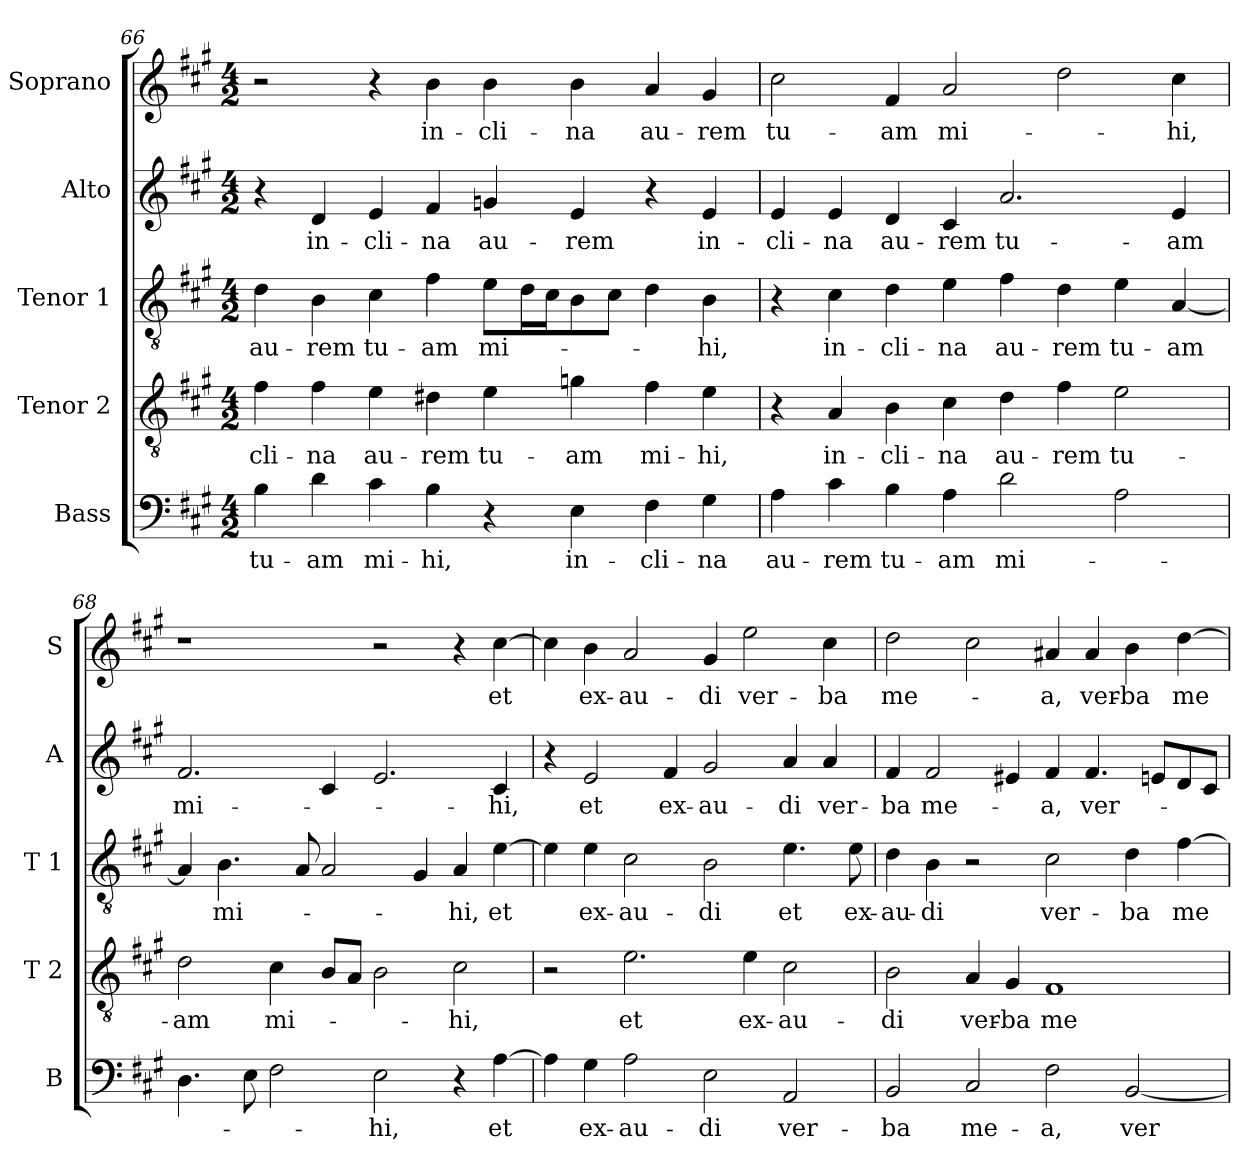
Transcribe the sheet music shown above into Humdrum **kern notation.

**kern	**text	**kern	**text	**kern	**text	**kern	**text	**kern	**text
*part5	*part5	*part4	*part4	*part3	*part3	*part2	*part2	*part1	*part1
*staff5	*staff5	*staff4	*staff4	*staff3	*staff3	*staff2	*staff2	*staff1	*staff1
*I"Bass	*	*I"Tenor 2	*	*I"Tenor 1	*	*I"Alto	*	*I"Soprano	*
*I'B	*	*I'T 2	*	*I'T 1	*	*I'A	*	*I'S	*
*clefF4	*	*clefGv2	*	*clefGv2	*	*clefG2	*	*clefG2	*
*k[f#c#g#]	*	*k[f#c#g#]	*	*k[f#c#g#]	*	*k[f#c#g#]	*	*k[f#c#g#]	*
*A:	*	*A:	*	*A:	*	*A:	*	*A:	*
*M4/2	*	*M4/2	*	*M4/2	*	*M4/2	*	*M4/2	*
=66	=66	=66	=66	=66	=66	=66	=66	=66	=66
!	!LO:LY:b	!	!LO:LY:b	!	!LO:LY:b	!	!	!	!
4B\	tu-	4f#\	-cli-	4d\	au-	4r	.	2r	.
!	!LO:LY:b	!	!LO:LY:b	!	!LO:LY:b	!	!LO:LY:b	!	!
4d\	-am	4f#\	-na	4B\	-rem	4d/	in-	.	.
!	!LO:LY:b	!	!LO:LY:b	!	!LO:LY:b	!	!LO:LY:b	!	!
4c#\	mi-	4e\	au-	4c#\	tu-	4e/	-cli-	4r	.
!	!LO:LY:b	!	!LO:LY:b	!	!LO:LY:b	!	!LO:LY:b	!	!LO:LY:b
4B\	-hi,	4d#X\	-rem	4f#\	-am	4f#/	-na	4b\	in-
!	!	!	!LO:LY:b	!	!LO:LY:b	!	!LO:LY:b	!	!LO:LY:b
4r	.	4e\	tu-	8e\L	mi-	4gn/	au-	4b\	-cli-
.	.	.	.	16d\L	.	.	.	.	.
.	.	.	.	16c#\J	.	.	.	.	.
!	!LO:LY:b	!	!LO:LY:b	!	!	!	!LO:LY:b	!	!LO:LY:b
4E\	in-	4gn\	-am	8B\	.	4e/	-rem	4b\	-na
.	.	.	.	8c#\J	.	.	.	.	.
!	!LO:LY:b	!	!LO:LY:b	!	!	!	!	!	!LO:LY:b
4F#\	-cli-	4f#\	mi-	4d\	.	4r	.	4a/	au-
!	!LO:LY:b	!	!LO:LY:b	!	!LO:LY:b	!	!LO:LY:b	!	!LO:LY:b
4G#\	-na	4e\	-hi,	4B\	-hi,	4e/	in-	4g#/	-rem
!!LO:LB:g=z
=67	=67	=67	=67	=67	=67	=67	=67	=67	=67
!	!LO:LY:b	!	!	!	!	!	!LO:LY:b	!	!LO:LY:b
4A\	au-	4r	.	4r	.	4e/	-cli-	2cc#\	tu-
!	!LO:LY:b	!	!LO:LY:b	!	!LO:LY:b	!	!LO:LY:b	!	!
4c#\	-rem	4A/	in-	4c#\	in-	4e/	-na	.	.
!	!LO:LY:b	!	!LO:LY:b	!	!LO:LY:b	!	!LO:LY:b	!	!LO:LY:b
4B\	tu-	4B\	-cli-	4d\	-cli-	4d/	au-	4f#/	-am
!	!LO:LY:b	!	!LO:LY:b	!	!LO:LY:b	!	!LO:LY:b	!	!LO:LY:b
4A\	-am	4c#\	-na	4e\	-na	4c#/	-rem	2a/	mi-
!	!LO:LY:b	!	!LO:LY:b	!	!LO:LY:b	!	!LO:LY:b	!	!
2d\	mi-	4d\	au-	4f#\	au-	2.a/	tu-	.	.
!	!	!	!LO:LY:b	!	!LO:LY:b	!	!	!	!
.	.	4f#\	-rem	4d\	-rem	.	.	2dd\	.
!	!	!	!LO:LY:b	!	!LO:LY:b	!	!	!	!
2A\	.	2e\	tu-	4e\	tu-	.	.	.	.
!	!	!	!	!	!LO:LY:b	!	!LO:LY:b	!	!LO:LY:b
.	.	.	.	[4A/	-am	4e/	-am	4cc#\	-hi,
=68	=68	=68	=68	=68	=68	=68	=68	=68	=68
!	!	!	!LO:LY:b	!	!	!	!LO:LY:b	!	!
4.D\	.	2d\	-am	4A/]	.	2.f#/	mi-	1r	.
!	!	!	!	!	!LO:LY:b	!	!	!	!
.	.	.	.	4.B\	mi-	.	.	.	.
8E\	.	.	.	.	.	.	.	.	.
!	!	!	!LO:LY:b	!	!	!	!	!	!
2F#\	.	4c#\	mi-	.	.	.	.	.	.
.	.	.	.	8A/	.	.	.	.	.
.	.	8B/L	.	2A/	.	4c#/	.	.	.
.	.	8A/J	.	.	.	.	.	.	.
!	!LO:LY:b	!	!	!	!	!	!	!	!
2E\	-hi,	2B\	.	.	.	2.e/	.	2r	.
.	.	.	.	4G#/	.	.	.	.	.
!	!	!	!LO:LY:b	!	!LO:LY:b	!	!	!	!
4r	.	2c#\	-hi,	4A/	-hi,	.	.	4r	.
!	!LO:LY:b	!	!	!	!LO:LY:b	!	!LO:LY:b	!	!LO:LY:b
[4A\	et	.	.	[4e\	et	4c#/	-hi,	[4cc#\	et
=69	=69	=69	=69	=69	=69	=69	=69	=69	=69
4A\]	.	2r	.	4e\]	.	4r	.	4cc#\]	.
!	!LO:LY:b	!	!	!	!LO:LY:b	!	!LO:LY:b	!	!LO:LY:b
4G#\	ex-	.	.	4e\	ex-	2e/	et	4b\	ex-
!	!LO:LY:b	!	!LO:LY:b	!	!LO:LY:b	!	!	!	!LO:LY:b
2A\	-au-	2.e\	et	2c#\	-au-	.	.	2a/	-au-
!	!	!	!	!	!	!	!LO:LY:b	!	!
.	.	.	.	.	.	4f#/	ex-	.	.
!	!LO:LY:b	!	!	!	!LO:LY:b	!	!LO:LY:b	!	!LO:LY:b
2E\	-di	.	.	2B\	-di	2g#/	-au-	4g#/	-di
!	!	!	!LO:LY:b	!	!	!	!	!	!LO:LY:b
.	.	4e\	ex-	.	.	.	.	2ee\	ver-
!	!LO:LY:b	!	!LO:LY:b	!	!LO:LY:b	!	!LO:LY:b	!	!
2AA/	ver-	2c#\	-au-	4.e\	et	4a/	-di	.	.
!	!	!	!	!	!	!	!LO:LY:b	!	!LO:LY:b
.	.	.	.	.	.	4a/	ver-	4cc#\	-ba
!	!	!	!	!	!LO:LY:b	!	!	!	!
.	.	.	.	8e\	ex-	.	.	.	.
!!LO:LB:g=z
=70	=70	=70	=70	=70	=70	=70	=70	=70	=70
!	!LO:LY:b	!	!LO:LY:b	!	!LO:LY:b	!	!LO:LY:b	!	!LO:LY:b
2BB/	-ba	2B\	-di	4d\	-au-	4f#/	-ba	2dd\	me-
!	!	!	!	!	!LO:LY:b	!	!LO:LY:b	!	!
.	.	.	.	4B\	-di	2f#/	me-	.	.
!	!LO:LY:b	!	!LO:LY:b	!	!	!	!	!	!
2C#/	me-	4A/	ver-	2r	.	.	.	2cc#\	.
!	!	!	!LO:LY:b	!	!	!	!	!	!
.	.	4G#/	-ba	.	.	4e#X/	.	.	.
!	!LO:LY:b	!	!LO:LY:b	!	!LO:LY:b	!	!LO:LY:b	!	!LO:LY:b
2F#\	-a,	1F#	me-	2c#\	ver-	4f#/	-a,	4a#X/	-a,
!	!	!	!	!	!	!	!LO:LY:b	!	!LO:LY:b
.	.	.	.	.	.	4.f#/	ver-	4a#/	ver-
!	!LO:LY:b	!	!	!	!LO:LY:b	!	!	!	!LO:LY:b
[2BB/	ver-	.	.	4d\	-ba	.	.	4b\	-ba
.	.	.	.	.	.	8en/L	.	.	.
!	!	!	!	!	!LO:LY:b	!	!	!	!LO:LY:b
.	.	.	.	[4f#\	me-	8d/	.	[4dd\	me-
.	.	.	.	.	.	8c#/J	.	.	.
=	=	=	=	=	=	=	=	=	=
*-	*-	*-	*-	*-	*-	*-	*-	*-	*-
